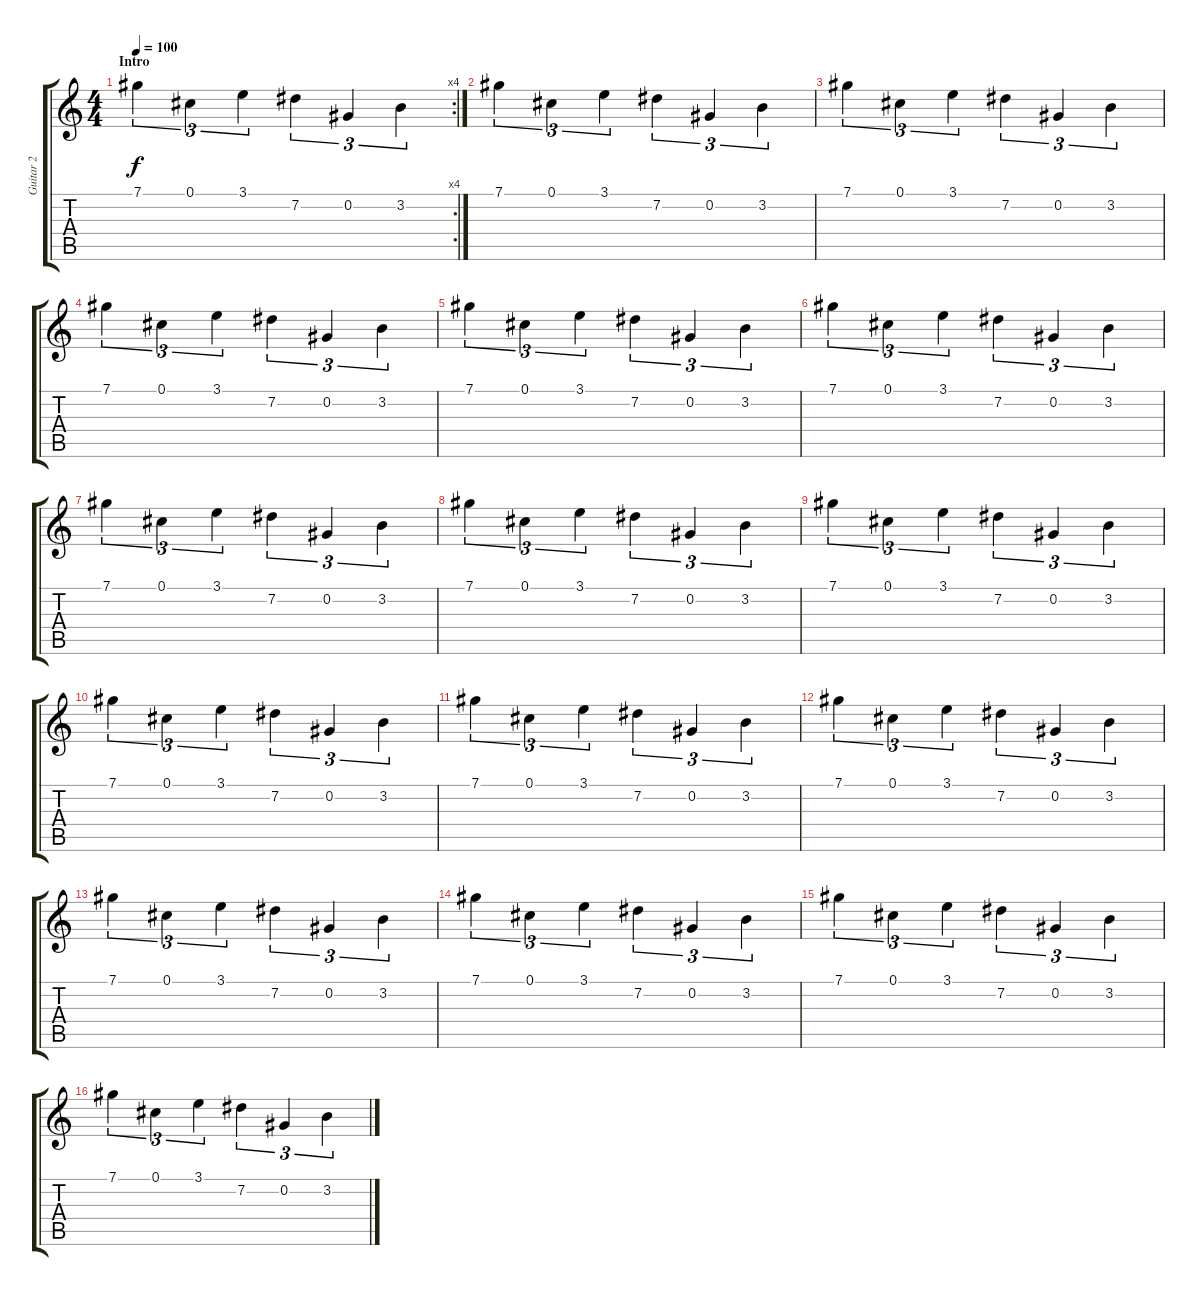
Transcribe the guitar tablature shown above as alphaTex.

\track ("Guitar 2" "Guitar 2") {instrument distortionguitar}
\staff {score tabs}
\tuning (Db4 Ab3 E3 B2 Gb2 Db2) {hide}
\rc 4
\ts (4 4)
\section ("" "Intro")
\tempo 100
\clef g2
\ks c
7.1.4{tu (3 2) dy f volume 13 instrument distortionguitar} 0.1.4{tu (3 2)} 3.1.4{tu (3 2)} 7.2.4{tu (3 2)} 0.2.4{tu (3 2)} 3.2.4{tu (3 2)} |
7.1.4{tu (3 2) volume 13} 0.1.4{tu (3 2)} 3.1.4{tu (3 2)} 7.2.4{tu (3 2)} 0.2.4{tu (3 2)} 3.2.4{tu (3 2)} |
7.1.4{tu (3 2) volume 13} 0.1.4{tu (3 2)} 3.1.4{tu (3 2)} 7.2.4{tu (3 2)} 0.2.4{tu (3 2)} 3.2.4{tu (3 2)} |
7.1.4{tu (3 2) volume 13} 0.1.4{tu (3 2)} 3.1.4{tu (3 2)} 7.2.4{tu (3 2)} 0.2.4{tu (3 2)} 3.2.4{tu (3 2)} |
7.1.4{tu (3 2) volume 13} 0.1.4{tu (3 2)} 3.1.4{tu (3 2)} 7.2.4{tu (3 2)} 0.2.4{tu (3 2)} 3.2.4{tu (3 2)} |
7.1.4{tu (3 2) volume 13} 0.1.4{tu (3 2)} 3.1.4{tu (3 2)} 7.2.4{tu (3 2)} 0.2.4{tu (3 2)} 3.2.4{tu (3 2)} |
7.1.4{tu (3 2) volume 13} 0.1.4{tu (3 2)} 3.1.4{tu (3 2)} 7.2.4{tu (3 2)} 0.2.4{tu (3 2)} 3.2.4{tu (3 2)} |
7.1.4{tu (3 2) volume 13} 0.1.4{tu (3 2)} 3.1.4{tu (3 2)} 7.2.4{tu (3 2)} 0.2.4{tu (3 2)} 3.2.4{tu (3 2)} |
7.1.4{tu (3 2) volume 13} 0.1.4{tu (3 2)} 3.1.4{tu (3 2)} 7.2.4{tu (3 2)} 0.2.4{tu (3 2)} 3.2.4{tu (3 2)} |
7.1.4{tu (3 2) volume 13} 0.1.4{tu (3 2)} 3.1.4{tu (3 2)} 7.2.4{tu (3 2)} 0.2.4{tu (3 2)} 3.2.4{tu (3 2)} |
7.1.4{tu (3 2) volume 13} 0.1.4{tu (3 2)} 3.1.4{tu (3 2)} 7.2.4{tu (3 2)} 0.2.4{tu (3 2)} 3.2.4{tu (3 2)} |
7.1.4{tu (3 2) volume 13} 0.1.4{tu (3 2)} 3.1.4{tu (3 2)} 7.2.4{tu (3 2)} 0.2.4{tu (3 2)} 3.2.4{tu (3 2)} |
7.1.4{tu (3 2) volume 13} 0.1.4{tu (3 2)} 3.1.4{tu (3 2)} 7.2.4{tu (3 2)} 0.2.4{tu (3 2)} 3.2.4{tu (3 2)} |
7.1.4{tu (3 2) volume 13} 0.1.4{tu (3 2)} 3.1.4{tu (3 2)} 7.2.4{tu (3 2)} 0.2.4{tu (3 2)} 3.2.4{tu (3 2)} |
7.1.4{tu (3 2) volume 13} 0.1.4{tu (3 2)} 3.1.4{tu (3 2)} 7.2.4{tu (3 2)} 0.2.4{tu (3 2)} 3.2.4{tu (3 2)} |
7.1.4{tu (3 2) volume 13} 0.1.4{tu (3 2)} 3.1.4{tu (3 2)} 7.2.4{tu (3 2)} 0.2.4{tu (3 2)} 3.2.4{tu (3 2)}
